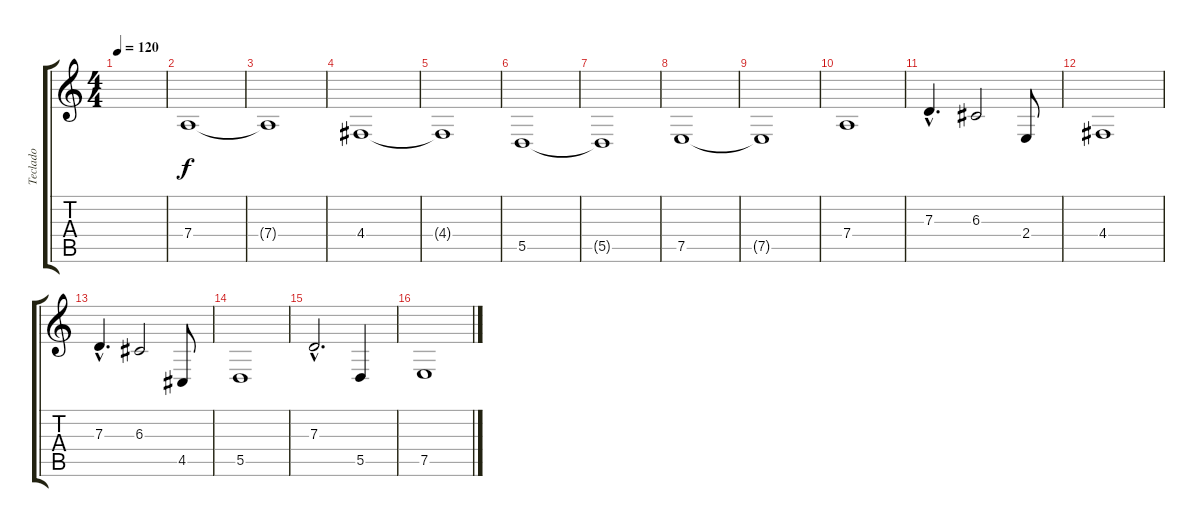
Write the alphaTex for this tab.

\track ("Teclado" "Teclado") {instrument tangoaccordion}
\staff {score tabs}
\tuning (E4 B3 G3 D3 A2 E2) {hide}
\ts (4 4)
\tempo 120
\clef g2
\ks c
|
7.4.1 |
7.4{t}.1 |
4.4.1 |
4.4{t}.1 |
5.5.1 |
5.5{t}.1 |
7.5.1 |
7.5{t}.1 |
7.4.1 |
7.3{hac}.4{d} 6.3.2 2.4.8 |
4.4.1 |
7.3{hac}.4{d} 6.3.2 4.5.8 |
5.5.1 |
7.3{hac}.2{d} 5.5.4 |
7.5.1
